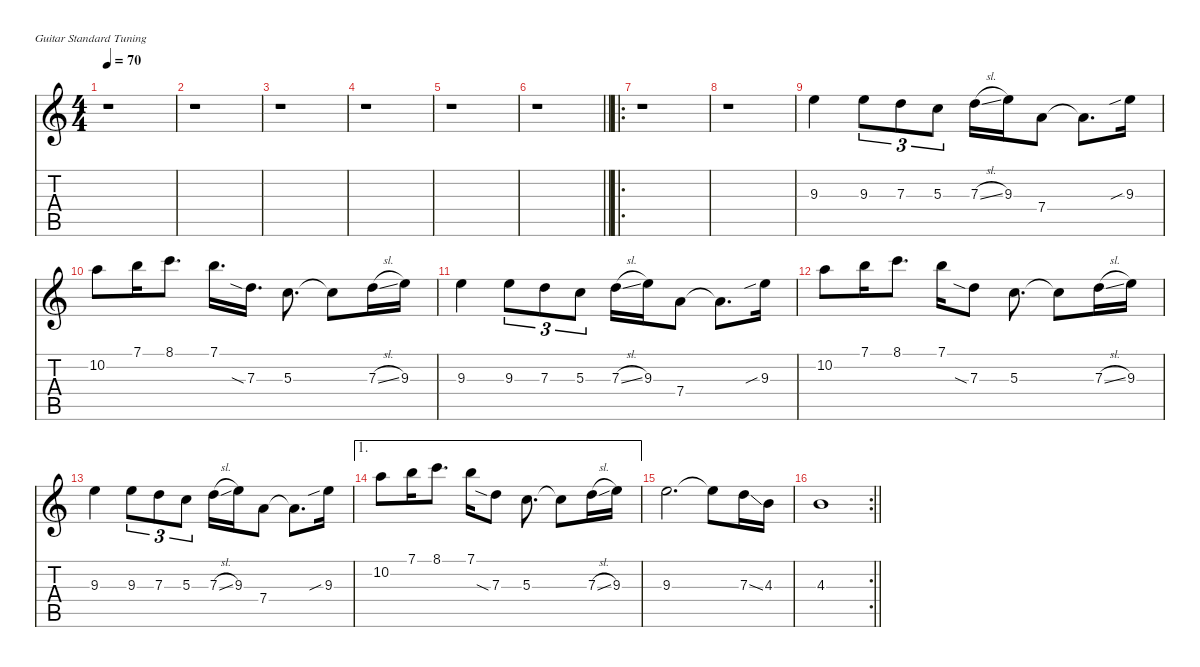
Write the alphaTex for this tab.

\defaultSystemsLayout 4
\hideDynamics
\bracketExtendMode nobrackets
\singleTrackTrackNamePolicy hidden
\multiTrackTrackNamePolicy hidden
\firstSystemTrackNameMode fullname
\firstSystemTrackNameOrientation horizontal
\otherSystemsTrackNameOrientation horizontal
\track ("Clean Guitar" "jz.guit.") {defaultSystemsLayout 4 instrument electricguitarjazz}
\staff {score tabs}
\tuning (E4 B3 G3 D3 A2 E2)
\ts (4 4)
\beaming (8 2 2 2 2)
\tempo 70
\clef g2
\ks c
r.1{dy ff instrument electricguitarjazz beam Down} |
r.1{beam Down} |
r.1{beam Down} |
r.1{beam Down} |
r.1{beam Down} |
\barLineRight lightlight
r.1{beam Down} |
\ro
r.1{beam Down} |
r.1{beam Down} |
9.3.4{beam Down} 9.3.8{tu (3 2) beam Down} 7.3.8{tu (3 2) beam Down} 5.3.8{tu (3 2) beam Down} 7.3{sl}.16{dy f beam Down} 9.3.16{beam Down} 7.4.8{beam Down} 7.4{t}.8{d beam Down} 9.3{sib}.16{dy ff beam Down} |
10.2.8{beam Down} 7.1.16{beam Down} 8.1.8{d beam Down} 7.1.16{d beam Down} 7.3{sia}.16{d beam Down} 5.3.8{d beam Down} 5.3{t}.8{dy f beam Down} 7.3{sl}.16{dy fff beam Down} 9.3.16{beam Down} |
9.3.4{dy ff beam Down} 9.3.8{tu (3 2) beam Down} 7.3.8{tu (3 2) beam Down} 5.3.8{tu (3 2) beam Down} 7.3{sl}.16{dy f beam Down} 9.3.16{beam Down} 7.4.8{beam Down} 7.4{t}.8{d beam Down} 9.3{sib}.16{dy ff beam Down} |
10.2.8{beam Down} 7.1.16{beam Down} 8.1.8{d beam Down} 7.1.16{beam Down} 7.3{sia}.8{beam Down} 5.3.8{d beam Down} 5.3{t}.8{dy f beam Down} 7.3{sl}.16{dy fff beam Down} 9.3.16{beam Down} |
9.3.4{dy ff beam Down} 9.3.8{tu (3 2) beam Down} 7.3.8{tu (3 2) beam Down} 5.3.8{tu (3 2) beam Down} 7.3{sl}.16{dy f beam Down} 9.3.16{beam Down} 7.4.8{beam Down} 7.4{t}.8{d beam Down} 9.3{sib}.16{dy ff beam Down} |
\ae 1
10.2.8{beam Down} 7.1.16{beam Down} 8.1.8{d beam Down} 7.1.16{beam Down} 7.3{sia}.8{beam Down} 5.3.8{d beam Down} 5.3{t}.8{dy f beam Down} 7.3{sl}.16{dy fff beam Down} 9.3.16{beam Down} |
9.3.2{d beam Down} 9.3{t}.8{dy f beam Down} 7.3{ss}.16{dy fff beam Down} 4.3.16{beam Down} |
\rc 2
\barLineRight lightlight
4.3.1{beam Down}
